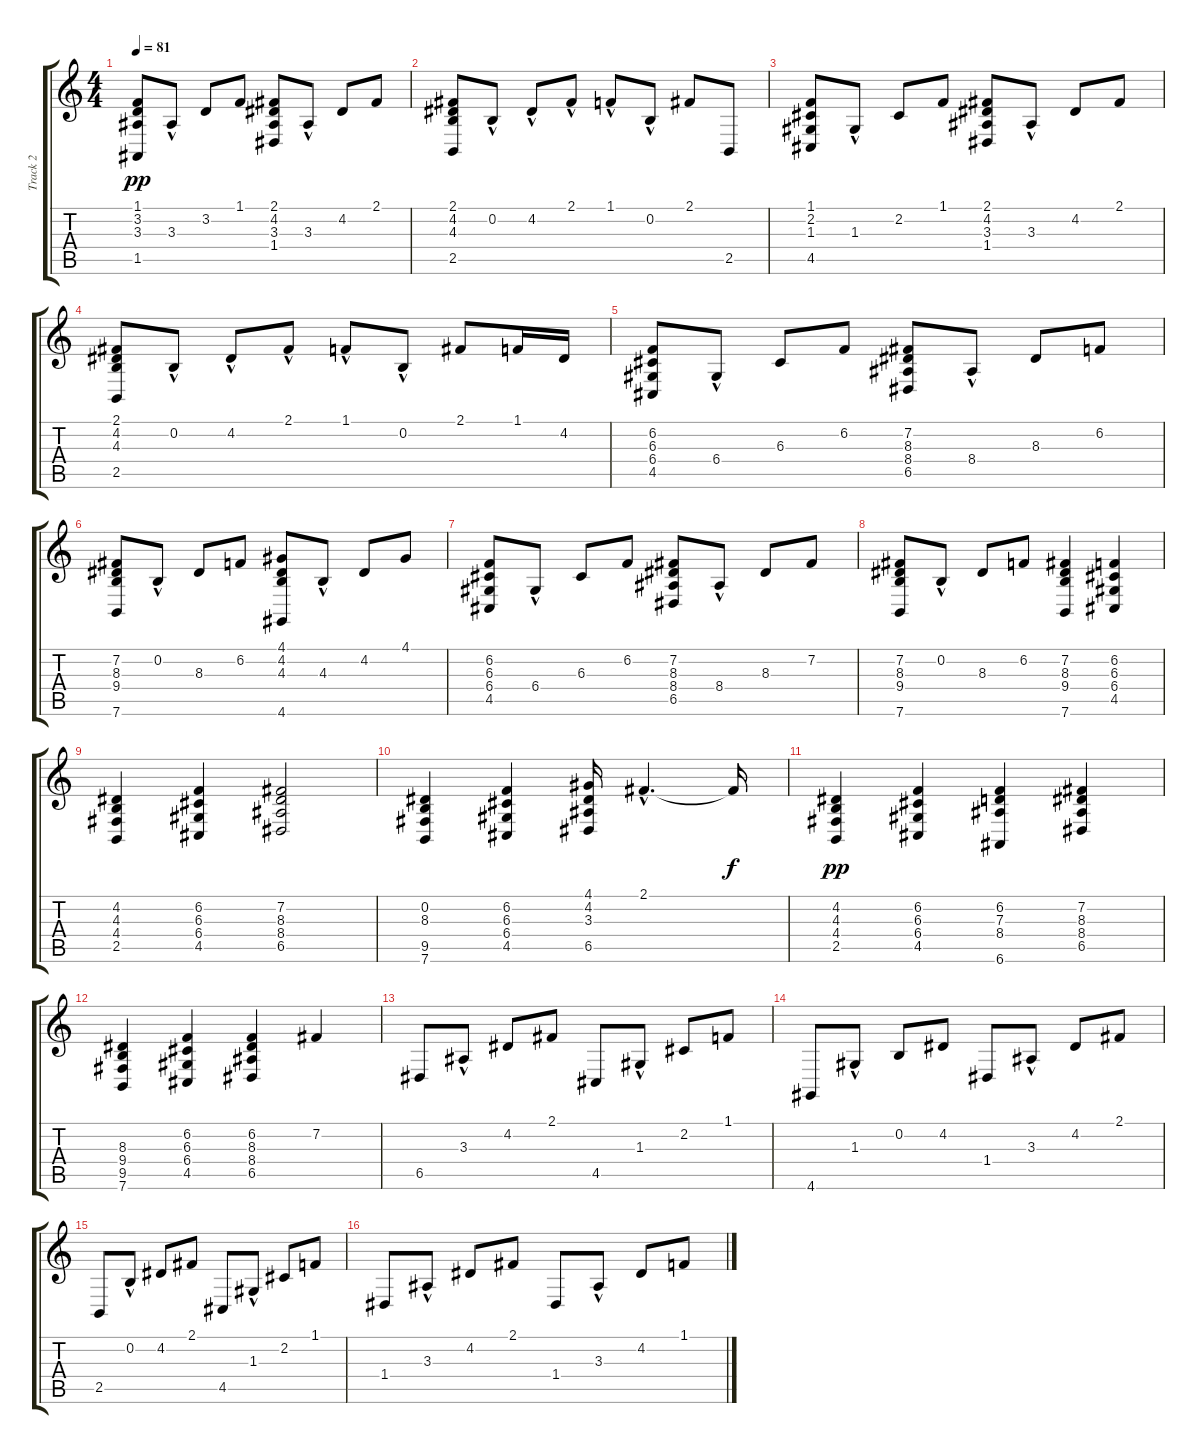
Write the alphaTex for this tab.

\track ("Track 2" "Track 2") {instrument electricpiano1}
\staff {score tabs}
\tuning (E4 B3 G3 D3 A2 E2) {hide}
\ts (4 4)
\tempo 81
\clef g2
\ks c
(1.1 3.2 3.3 1.5).8{dy pp instrument electricpiano1} 3.3{hac}.8 3.2.8 1.1.8 (2.1 4.2 3.3 1.4).8 3.3{hac}.8 4.2.8 2.1.8 |
(2.1 4.2 4.3 2.5).8 0.2{hac}.8 4.2{hac}.8 2.1{hac}.8 1.1{hac}.8 0.2{hac}.8 2.1.8 2.5.8 |
(1.1 2.2 1.3 4.5).8 1.3{hac}.8 2.2.8 1.1.8 (2.1 4.2 3.3 1.4).8 3.3{hac}.8 4.2.8 2.1.8 |
(2.1 4.2 4.3 2.5).8 0.2{hac}.8 4.2{hac}.8 2.1{hac}.8 1.1{hac}.8 0.2{hac}.8 2.1.8 1.1.16 4.2.16 |
(6.2 6.3 6.4 4.5).8 6.4{hac}.8 6.3.8 6.2.8 (7.2 8.3 8.4 6.5).8 8.4{hac}.8 8.3.8 6.2.8 |
(7.2 8.3 9.4 7.6).8 0.2{hac}.8 8.3.8 6.2.8 (4.1 4.2 4.3 4.6).8 4.3{hac}.8 4.2.8 4.1.8 |
(6.2 6.3 6.4 4.5).8 6.4{hac}.8 6.3.8 6.2.8 (7.2 8.3 8.4 6.5).8 8.4{hac}.8 8.3.8 7.2.8 |
(7.2 8.3 9.4 7.6).8 0.2{hac}.8 8.3.8 6.2.8 (7.2 8.3 9.4 7.6).4 (6.2 6.3 6.4 4.5).4 |
(4.2 4.3 4.4 2.5).4 (6.2 6.3 6.4 4.5).4 (7.2 8.3 8.4 6.5).2 |
(0.2 8.3 9.5 7.6).4 (6.2 6.3 6.4 4.5).4 (4.1 4.2 3.3 6.5).16 2.1{hac}.4{d} 2.1{t}.16{dy f} |
(4.2 4.3 4.4 2.5).4{dy pp} (6.2 6.3 6.4 4.5).4 (6.2 7.3 8.4 6.6).4 (7.2 8.3 8.4 6.5).4 |
(8.3 9.4 9.5 7.6).4 (6.2 6.3 6.4 4.5).4 (6.2 8.3 8.4 6.5).4 7.2.4 |
6.5.8{instrument electricpiano1} 3.3{hac}.8 4.2.8 2.1.8 4.5.8 1.3{hac}.8 2.2.8 1.1.8 |
4.6.8 1.3{hac}.8 0.2.8 4.2.8 1.4.8 3.3{hac}.8 4.2.8 2.1.8 |
2.5.8 0.2{hac}.8 4.2.8 2.1.8 4.5.8 1.3{hac}.8 2.2.8 1.1.8 |
1.4.8 3.3{hac}.8 4.2.8 2.1.8 1.4.8 3.3{hac}.8 4.2.8 1.1.8
